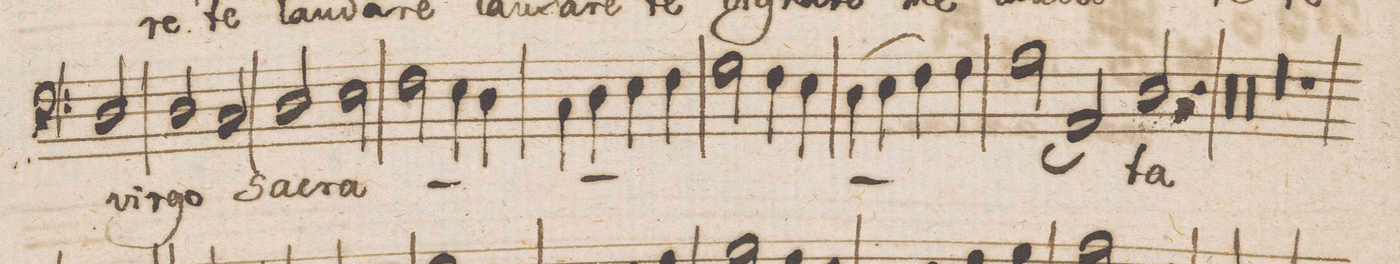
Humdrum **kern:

**kern	**text
*I"Baſso.	*
*clefF4	*
*k[]	*
*met(C|)	*
*M2/1	*
2D/	vir-
2D/	-go
2C/	sa-
=14-	=14-
2D/	-cra-
2E\	.
2F\	.
4E\	.
4D\	.
=15-	=15-
4C\	.
4D\	.
4E\	.
4F\	.
2G\	.
4F\	.
4E\	.
=16-	=16-
(>4D\	.
4E\	.
4F\)	.
4G\	.
(<2A\	.
2AA/)	.
=17-	=17-
2D,</	-ta
2r	.
00r	.
=18-	=18-
=19-	=19-
00r	.
=20-	=20-
=21-	=21-
00r	.
=22-	=22-
=23-	=23-
1r	.
=24-	=24-
*-	*-
